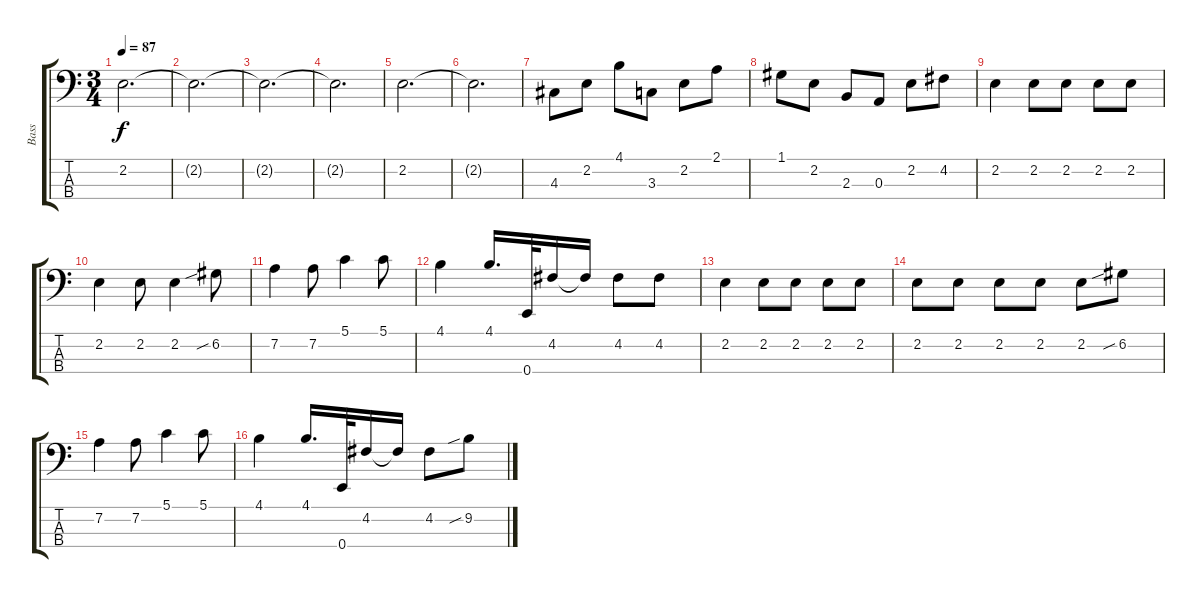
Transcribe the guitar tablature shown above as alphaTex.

\track ("Bass" "Bass") {instrument electricbassfinger}
\staff {score tabs}
\tuning (G2 D2 A1 E1) {hide}
\ts (3 4)
\tempo 87
\clef f4
\ks c
2.2.2{d dy f instrument electricbassfinger} |
2.2{t}.2{d} |
2.2{t}.2{d} |
2.2{t}.2{d} |
2.2.2{d} |
2.2{t}.2{d} |
4.3.8 2.2.8 4.1.8 3.3.8 2.2.8 2.1.8 |
1.1.8 2.2.8 2.3.8 0.3.8 2.2.8 4.2.8 |
2.2.4 2.2.8 2.2.8 2.2.8 2.2.8 |
2.2.4 2.2.8 2.2.4 6.2{sib}.8 |
7.2.4 7.2.8 5.1.4 5.1.8 |
4.1.4 4.1.16{d} 0.4.32 4.2.16 4.2{t}.16 4.2.8 4.2.8 |
2.2.4 2.2.8 2.2.8 2.2.8 2.2.8 |
2.2.8 2.2.8 2.2.8 2.2.8 2.2.8 6.2{sib}.8 |
7.2.4 7.2.8 5.1.4 5.1.8 |
4.1.4 4.1.16{d} 0.4.32 4.2.16 4.2{t}.16 4.2.8 9.2{sib}.8
